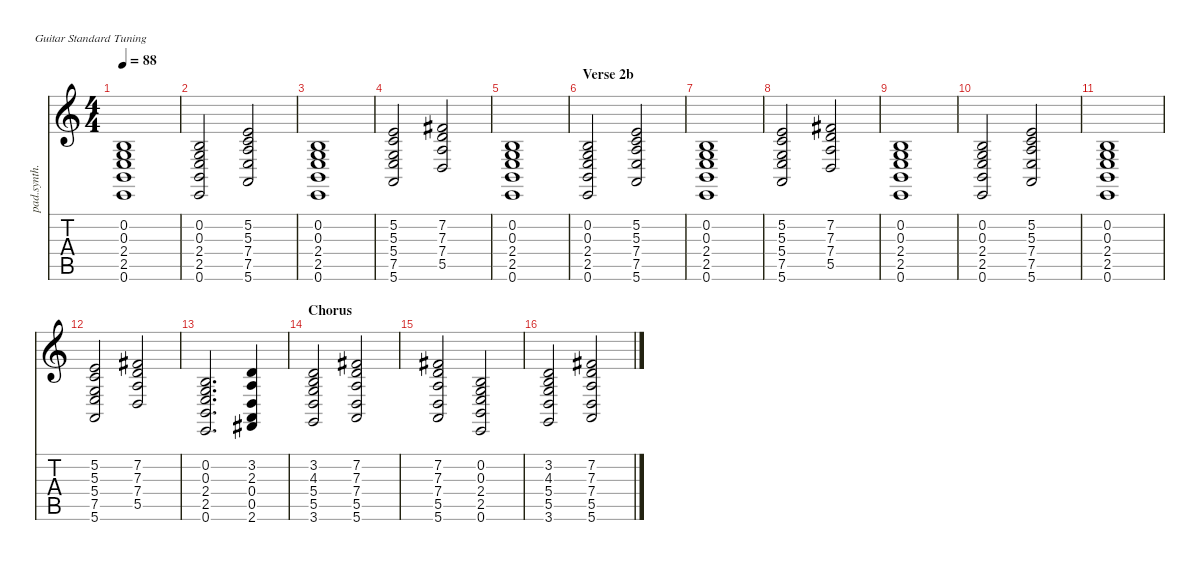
\defaultSystemsLayout 4
\hideDynamics
\bracketExtendMode nobrackets
\otherSystemsTrackNameOrientation horizontal
\track ("Synthesizer" "pad.synth.") {instrument pad2warm}
\staff {score tabs}
\tuning (E4 B3 G3 D3 A2 E2)
\ts (4 4)
\tempo 88
\clef g2
\ks c
(0.6 2.5 2.4 0.3 0.2).1{dy mf beam Up} |
(0.6 2.5 2.4 0.3 0.2).2{beam Up} (7.5 7.4 5.3 5.2 5.6).2{beam Up} |
(0.6 2.5 2.4 0.3 0.2).1{beam Up} |
(5.6 7.5 5.4 5.3 5.2).2{beam Up} (5.5 7.4 7.3 7.2{acc #}).2{beam Up} |
(0.6 2.5 2.4 0.3 0.2).1{beam Up} |
\section ("" "Verse 2b")
(0.6 2.5 2.4 0.3 0.2).2{beam Up} (7.5 7.4 5.3 5.2 5.6).2{beam Up} |
(0.6 2.5 2.4 0.3 0.2).1{beam Up} |
(5.6 7.5 5.4 5.3 5.2).2{beam Up} (5.5 7.4 7.3 7.2{acc #}).2{beam Up} |
(0.6 2.5 2.4 0.3 0.2).1{beam Up} |
(0.6 2.5 2.4 0.3 0.2).2{beam Up} (7.5 7.4 5.3 5.2 5.6).2{beam Up} |
(0.6 2.5 2.4 0.3 0.2).1{beam Up} |
(5.6 7.5 5.4 5.3 5.2).2{beam Up} (5.5 7.4 7.3 7.2{acc #}).2{beam Up} |
(0.6 2.5 2.4 0.3 0.2).2{d beam Up} (2.6{acc #} 0.5 0.4 2.3 3.2).4{beam Up} |
\section ("" "Chorus")
(3.6 5.5 5.4 4.3 3.2).2{beam Up} (7.2{acc #} 7.3 7.4 5.5 5.6).2{beam Up} |
(5.6 5.5 7.4 7.3 7.2{acc #}).2{beam Up} (0.6 2.5 2.4 0.3 0.2).2{beam Up} |
(3.6 5.5 5.4 4.3 3.2).2{beam Up} (7.2{acc #} 7.3 7.4 5.5 5.6).2{beam Up}
